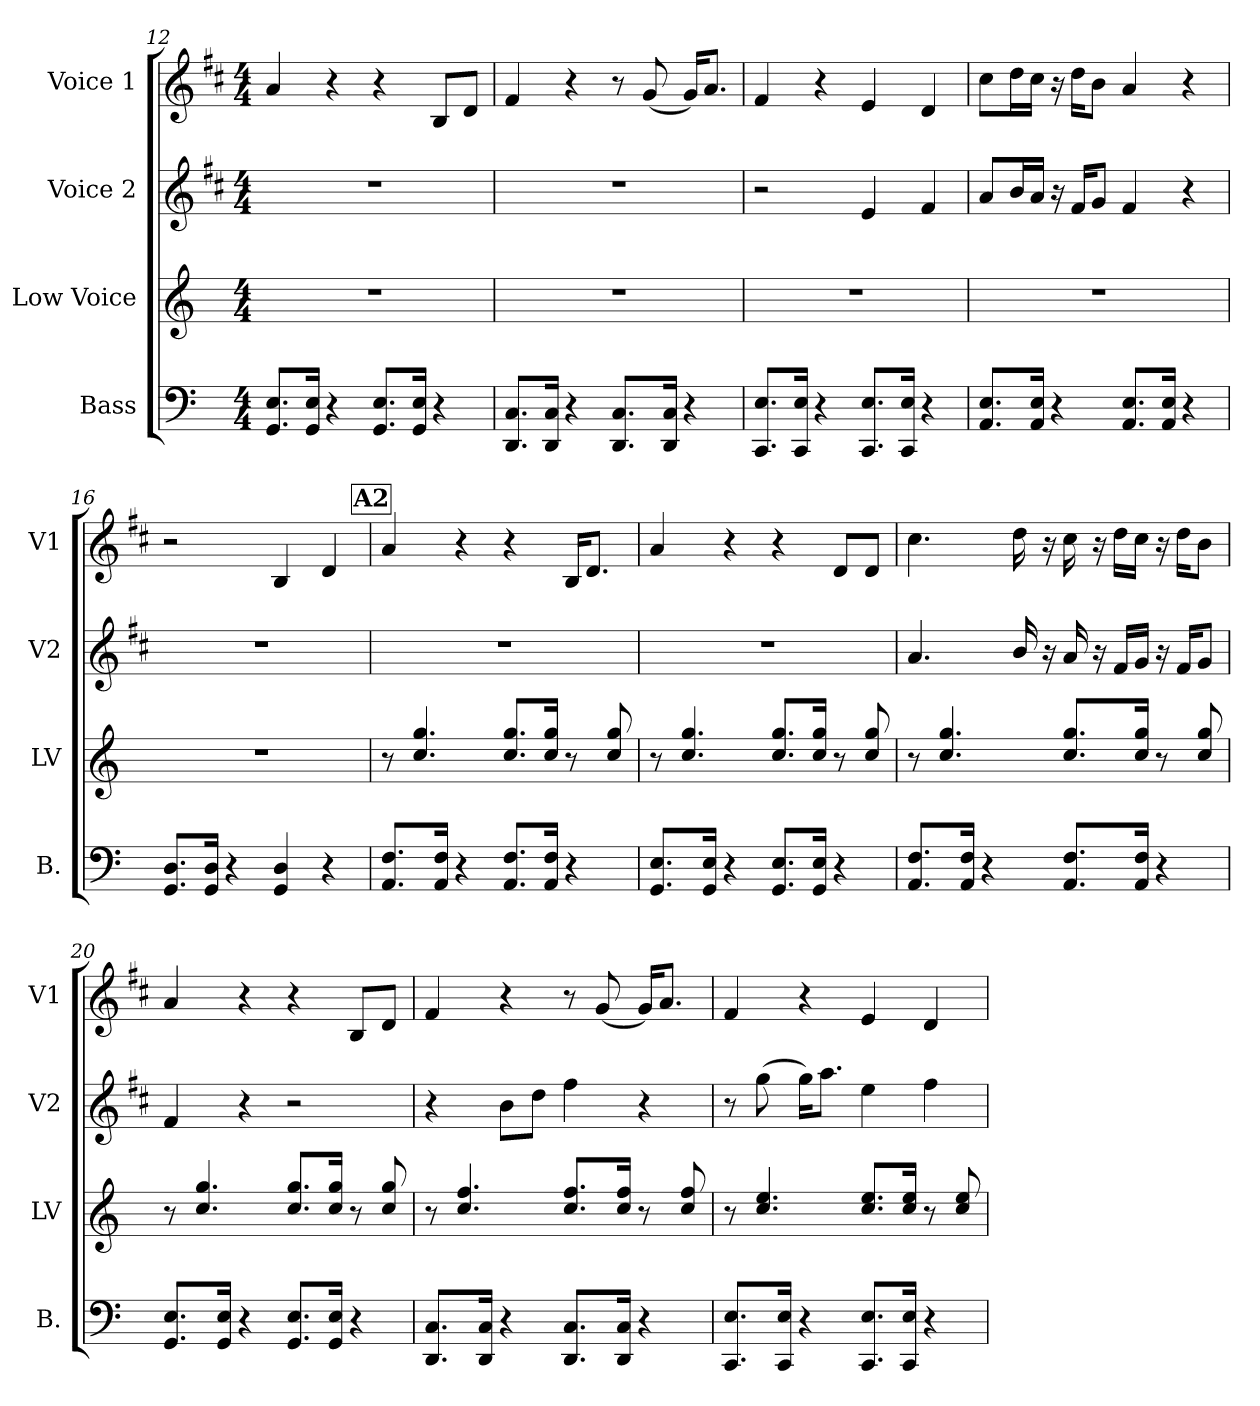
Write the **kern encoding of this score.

**kern	**kern	**kern	**kern
*part4	*part3	*part2	*part1
*staff4	*staff3	*staff2	*staff1
*I"Bass	*I"Low Voice	*I"Voice 2	*I"Voice 1
*I'B.	*I'LV	*I'V2	*I'V1
*clefF4	*clefG2	*clefG2	*clefG2
*	*ITrd8c14	*ITrd1c2	*ITrd1c2
*k[]	*k[]	*k[]	*k[]
*M4/4	*M4/4	*M4/4	*M4/4
=12	=12	=12	=12
8.GG/ 8.E/L	1r	1r	4g/
16GG/ 16E/Jk	.	.	.
4r	.	.	4r
8.GG/ 8.E/L	.	.	4r
16GG/ 16E/Jk	.	.	.
4r	.	.	8A/L
.	.	.	8c/J
=13	=13	=13	=13
8.DD/ 8.C/L	1r	1r	4e/
16DD/ 16C/Jk	.	.	.
4r	.	.	4r
8.DD/ 8.C/L	.	.	8r
.	.	.	(8f/
16DD/ 16C/Jk	.	.	.
4r	.	.	16f/KL)
.	.	.	8.g/J
=14	=14	=14	=14
8.CC/ 8.E/L	1r	2r	4e/
16CC/ 16E/Jk	.	.	.
4r	.	.	4r
8.CC/ 8.E/L	.	4d/	4d/
16CC/ 16E/Jk	.	.	.
4r	.	4e/	4c/
!!LO:PB:g=z
=15	=15	=15	=15
8.AA/ 8.E/L	1r	8g/L	8b\L
.	.	16a/L	16cc\L
16AA/ 16E/Jk	.	16g/JJ	16b\JJ
4r	.	16r	16r
.	.	16e/KL	16cc\KL
.	.	8f/J	8a\J
8.AA/ 8.E/L	.	4e/	4g/
16AA/ 16E/Jk	.	.	.
4r	.	4r	4r
=16	=16	=16	=16
8.GG/ 8.D/L	1r	1r	2r
16GG/ 16D/Jk	.	.	.
4r	.	.	.
4GG/ 4D/	.	.	4A/
4r	.	.	4c/
!!LO:REH:place=s1:a:B:fs=14:t=A2
=17	=17	=17	=17
8.AA/ 8.F/L	8r	1r	4g/
.	4.c/ 4.g/	.	.
16AA/ 16F/Jk	.	.	.
4r	.	.	4r
8.AA/ 8.F/L	8.c/ 8.g/L	.	4r
16AA/ 16F/Jk	16c/ 16g/Jk	.	.
4r	8r	.	16A/KL
.	.	.	8.c/J
.	8c/ 8g/	.	.
=18	=18	=18	=18
8.GG/ 8.E/L	8r	1r	4g/
.	4.c/ 4.g/	.	.
16GG/ 16E/Jk	.	.	.
4r	.	.	4r
8.GG/ 8.E/L	8.c/ 8.g/L	.	4r
16GG/ 16E/Jk	16c/ 16g/Jk	.	.
4r	8r	.	8c/L
.	8c/ 8g/	.	8c/J
!!LO:LB:g=z
=19	=19	=19	=19
8.AA/ 8.F/L	8r	4.g/	4.b\
.	4.c/ 4.g/	.	.
16AA/ 16F/Jk	.	.	.
4r	.	.	.
.	.	16a/	16cc\
.	.	16r	16r
8.AA/ 8.F/L	8.c/ 8.g/L	16g/	16b\
.	.	16r	16r
.	.	16e/LL	16cc\LL
16AA/ 16F/Jk	16c/ 16g/Jk	16f/JJ	16b\JJ
4r	8r	16r	16r
.	.	16e/KL	16cc\KL
.	8c/ 8g/	8f/J	8a\J
=20	=20	=20	=20
8.GG/ 8.E/L	8r	4e/	4g/
.	4.c/ 4.g/	.	.
16GG/ 16E/Jk	.	.	.
4r	.	4r	4r
8.GG/ 8.E/L	8.c/ 8.g/L	2r	4r
16GG/ 16E/Jk	16c/ 16g/Jk	.	.
4r	8r	.	8A/L
.	8c/ 8g/	.	8c/J
=21	=21	=21	=21
8.DD/ 8.C/L	8r	4r	4e/
.	4.c/ 4.f/	.	.
16DD/ 16C/Jk	.	.	.
4r	.	8a\L	4r
.	.	8cc\J	.
8.DD/ 8.C/L	8.c/ 8.f/L	4ee\	8r
.	.	.	(8f/
16DD/ 16C/Jk	16c/ 16f/Jk	.	.
4r	8r	4r	16f/KL)
.	.	.	8.g/J
.	8c/ 8f/	.	.
=22	=22	=22	=22
8.CC/ 8.E/L	8r	8r	4e/
.	4.c/ 4.e/	(8ff\	.
16CC/ 16E/Jk	.	.	.
4r	.	16ff\KL)	4r
.	.	8.gg\J	.
8.CC/ 8.E/L	8.c/ 8.e/L	4dd\	4d/
16CC/ 16E/Jk	16c/ 16e/Jk	.	.
4r	8r	4ee\	4c/
.	8c/ 8e/	.	.
=	=	=	=
*-	*-	*-	*-
